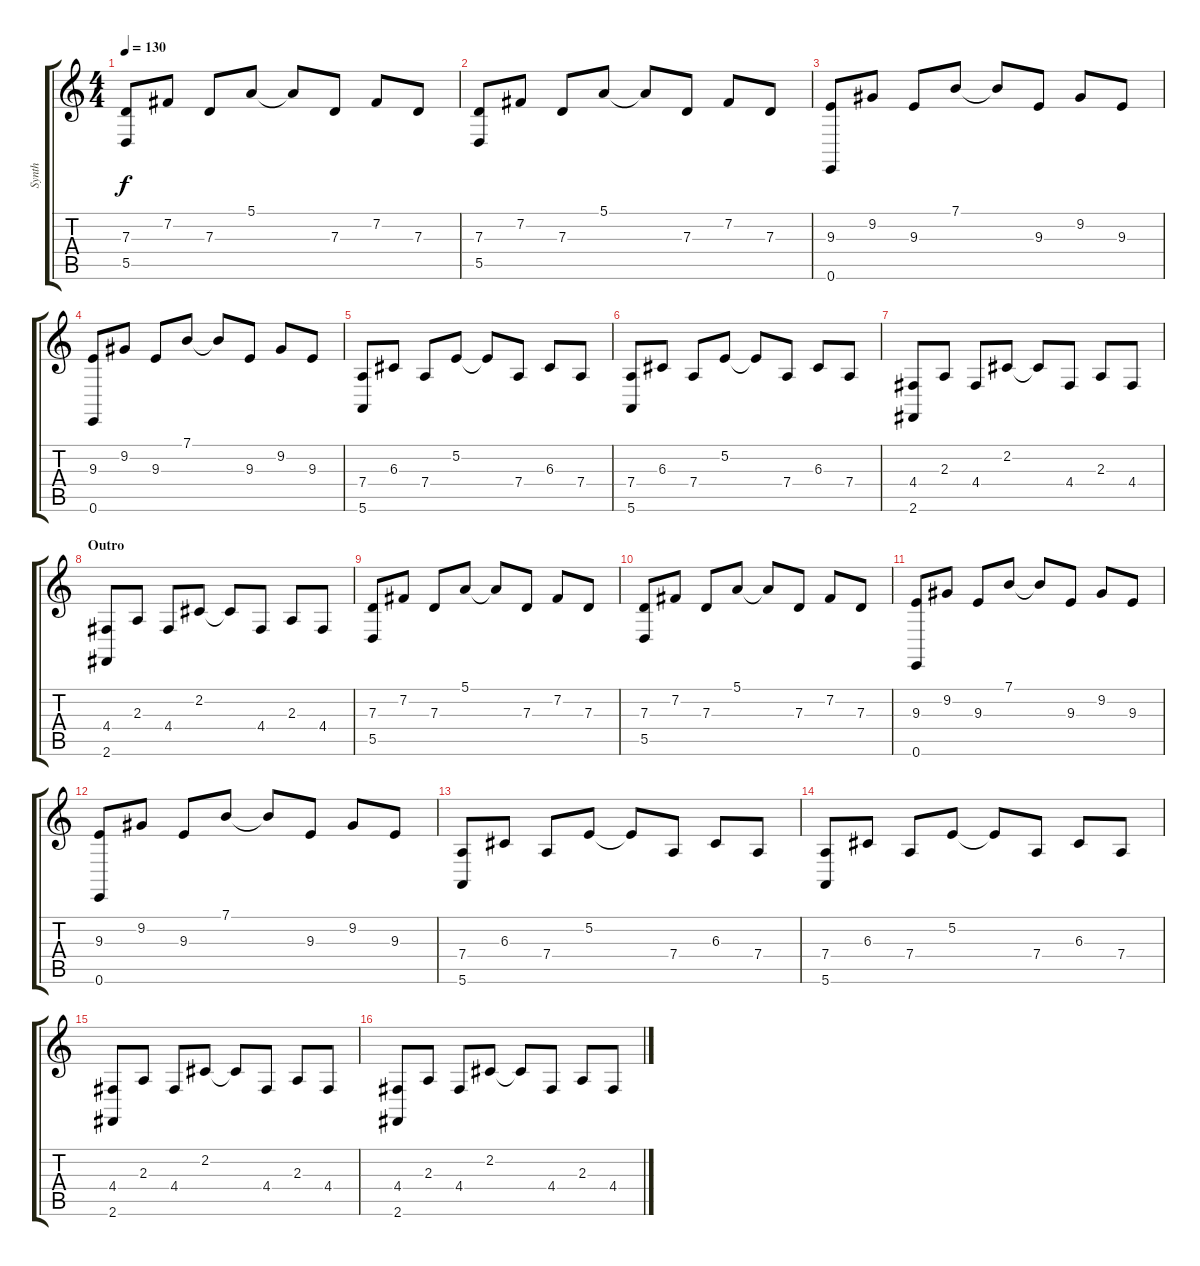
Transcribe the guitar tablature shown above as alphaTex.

\track ("Synth" "Synth") {instrument pad3polysynth}
\staff {score tabs}
\tuning (E4 B3 G3 D3 A2 E2) {hide}
\ts (4 4)
\tempo 130
\clef g2
\ks c
(7.3 5.5).8{dy f} 7.2.8 7.3.8 5.1.8 5.1{t}.8 7.3.8 7.2.8 7.3.8 |
(7.3 5.5).8 7.2.8 7.3.8 5.1.8 5.1{t}.8 7.3.8 7.2.8 7.3.8 |
(9.3 0.6).8 9.2.8 9.3.8 7.1.8 7.1{t}.8 9.3.8 9.2.8 9.3.8 |
(9.3 0.6).8 9.2.8 9.3.8 7.1.8 7.1{t}.8 9.3.8 9.2.8 9.3.8 |
(7.4 5.6).8 6.3.8 7.4.8 5.2.8 5.2{t}.8 7.4.8 6.3.8 7.4.8 |
(7.4 5.6).8 6.3.8 7.4.8 5.2.8 5.2{t}.8 7.4.8 6.3.8 7.4.8 |
(4.4 2.6).8 2.3.8 4.4.8 2.2.8 2.2{t}.8 4.4.8 2.3.8 4.4.8 |
\section ("" "Outro")
(4.4 2.6).8 2.3.8 4.4.8 2.2.8 2.2{t}.8 4.4.8 2.3.8 4.4.8 |
(7.3 5.5).8 7.2.8 7.3.8 5.1.8 5.1{t}.8 7.3.8 7.2.8 7.3.8 |
(7.3 5.5).8 7.2.8 7.3.8 5.1.8 5.1{t}.8 7.3.8 7.2.8 7.3.8 |
(9.3 0.6).8 9.2.8 9.3.8 7.1.8 7.1{t}.8 9.3.8 9.2.8 9.3.8 |
(9.3 0.6).8 9.2.8 9.3.8 7.1.8 7.1{t}.8 9.3.8 9.2.8 9.3.8 |
(7.4 5.6).8 6.3.8 7.4.8 5.2.8 5.2{t}.8 7.4.8 6.3.8 7.4.8 |
(7.4 5.6).8 6.3.8 7.4.8 5.2.8 5.2{t}.8 7.4.8 6.3.8 7.4.8 |
(4.4 2.6).8 2.3.8 4.4.8 2.2.8 2.2{t}.8 4.4.8 2.3.8 4.4.8 |
(4.4 2.6).8 2.3.8 4.4.8 2.2.8 2.2{t}.8 4.4.8 2.3.8 4.4.8
